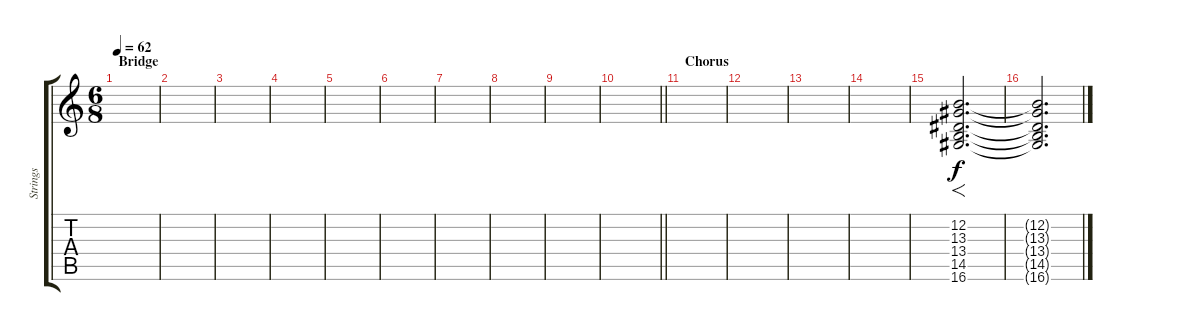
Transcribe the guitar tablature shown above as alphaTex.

\track ("Strings" "Strings") {instrument tremolostrings}
\staff {score tabs}
\tuning (E4 B3 G3 D3 A2 E2) {hide}
\ts (6 8)
\section ("" "Bridge")
\tempo 62
\clef g2
\ks c
|
|
|
|
|
|
|
|
|
\barLineRight lightlight
|
\section ("" "Chorus")
|
|
|
|
(12.2 13.3 13.4 14.5 16.6).2{f d} |
(12.2{t} 13.3{t} 13.4{t} 14.5{t} 16.6{t}).2{d}
